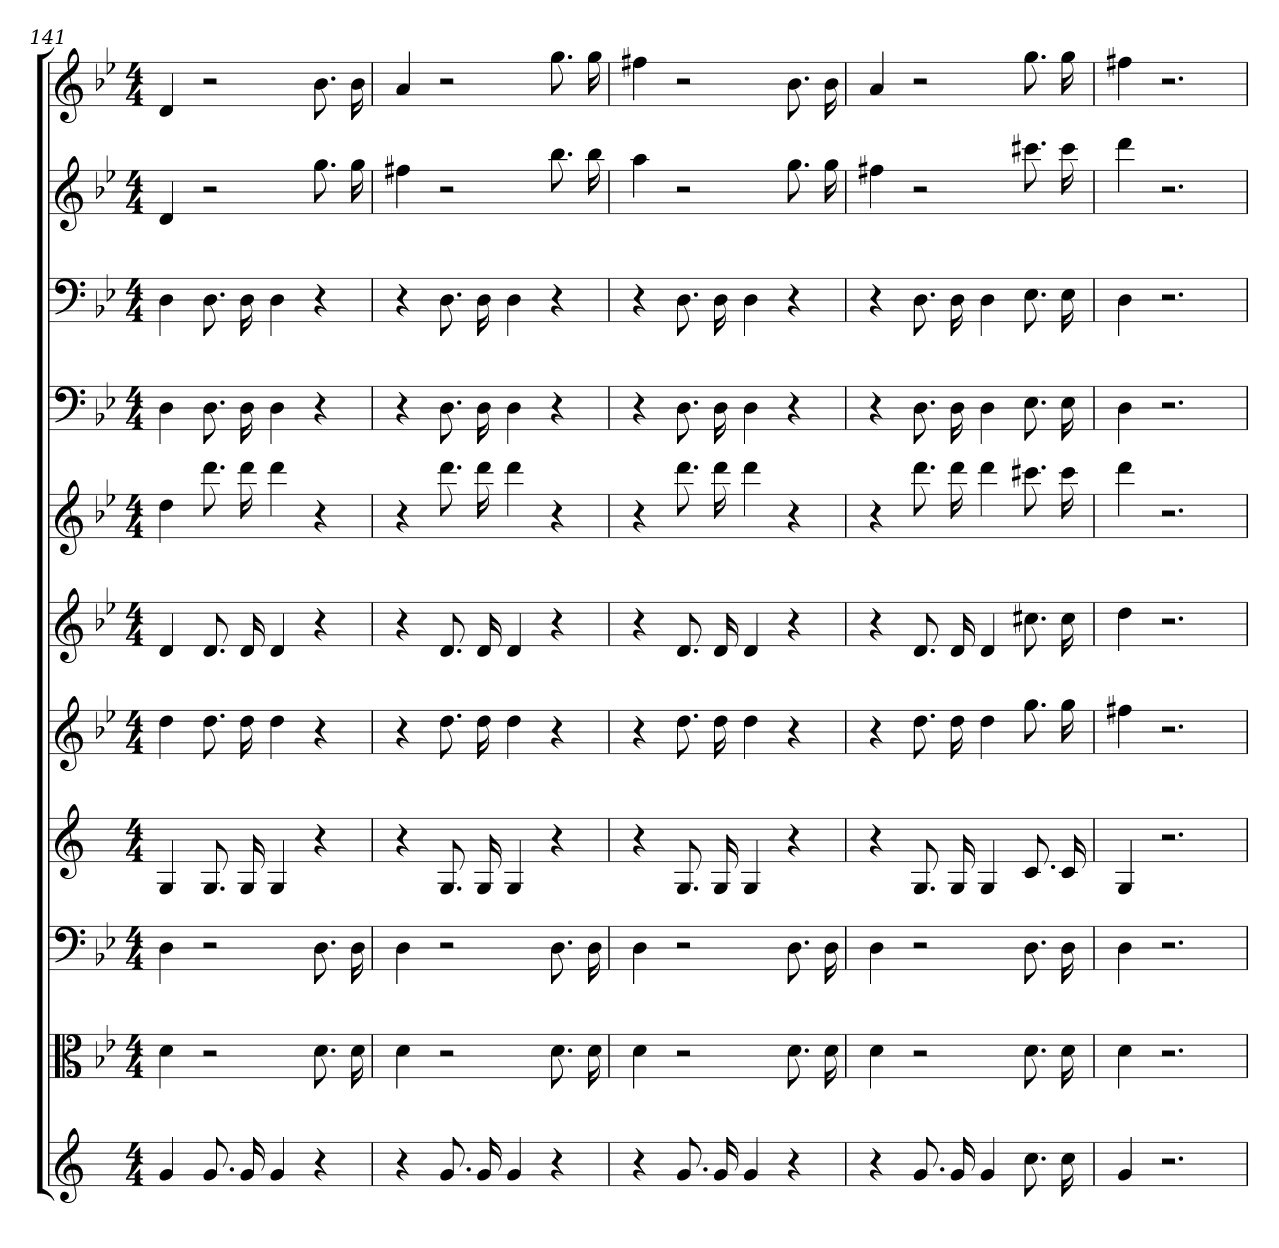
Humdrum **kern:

**kern	**kern	**kern	**kern	**kern	**kern	**kern	**kern	**kern	**kern	**kern
*part11	*part10	*part9	*part8	*part7	*part6	*part5	*part4	*part3	*part2	*part1
*staff11	*staff10	*staff9	*staff8	*staff7	*staff6	*staff5	*staff4	*staff3	*staff2	*staff1
*	*clefC3	*clefF4	*	*	*	*	*clefF4	*clefF4	*	*
*k[]	*k[b-e-]	*k[b-e-]	*k[]	*k[b-e-]	*k[b-e-]	*k[b-e-]	*k[b-e-]	*k[b-e-]	*k[b-e-]	*k[b-e-]
*M4/4	*M4/4	*M4/4	*M4/4	*M4/4	*M4/4	*M4/4	*M4/4	*M4/4	*M4/4	*M4/4
=141	=141	=141	=141	=141	=141	=141	=141	=141	=141	=141
4g	4d	4D	4G	4dd	4d	4dd	4D	4D	4d	4d
8.g	2r	2r	8.G	8.dd	8.d	8.ddd	8.D	8.D	2r	2r
16g	.	.	16G	16dd	16d	16ddd	16D	16D	.	.
4g	.	.	4G	4dd	4d	4ddd	4D	4D	.	.
4r	8.d	8.D	4r	4r	4r	4r	4r	4r	8.gg	8.b-
.	16d	16D	.	.	.	.	.	.	16gg	16b-
=142	=142	=142	=142	=142	=142	=142	=142	=142	=142	=142
4r	4d	4D	4r	4r	4r	4r	4r	4r	4ff#X	4a
8.g	2r	2r	8.G	8.dd	8.d	8.ddd	8.D	8.D	2r	2r
16g	.	.	16G	16dd	16d	16ddd	16D	16D	.	.
4g	.	.	4G	4dd	4d	4ddd	4D	4D	.	.
4r	8.d	8.D	4r	4r	4r	4r	4r	4r	8.bb-	8.gg
.	16d	16D	.	.	.	.	.	.	16bb-	16gg
=143	=143	=143	=143	=143	=143	=143	=143	=143	=143	=143
4r	4d	4D	4r	4r	4r	4r	4r	4r	4aa	4ff#X
8.g	2r	2r	8.G	8.dd	8.d	8.ddd	8.D	8.D	2r	2r
16g	.	.	16G	16dd	16d	16ddd	16D	16D	.	.
4g	.	.	4G	4dd	4d	4ddd	4D	4D	.	.
4r	8.d	8.D	4r	4r	4r	4r	4r	4r	8.gg	8.b-
.	16d	16D	.	.	.	.	.	.	16gg	16b-
=144	=144	=144	=144	=144	=144	=144	=144	=144	=144	=144
4r	4d	4D	4r	4r	4r	4r	4r	4r	4ff#X	4a
8.g	2r	2r	8.G	8.dd	8.d	8.ddd	8.D	8.D	2r	2r
16g	.	.	16G	16dd	16d	16ddd	16D	16D	.	.
4g	.	.	4G	4dd	4d	4ddd	4D	4D	.	.
8.cc	8.d	8.D	8.c	8.gg	8.cc#X	8.ccc#X	8.E-	8.E-	8.ccc#X	8.gg
16cc	16d	16D	16c	16gg	16cc#	16ccc#	16E-	16E-	16ccc#	16gg
=145	=145	=145	=145	=145	=145	=145	=145	=145	=145	=145
4g	4d	4D	4G	4ff#X	4dd	4ddd	4D	4D	4ddd	4ff#X
2.r	2.r	2.r	2.r	2.r	2.r	2.r	2.r	2.r	2.r	2.r
=	=	=	=	=	=	=	=	=	=	=
*-	*-	*-	*-	*-	*-	*-	*-	*-	*-	*-
